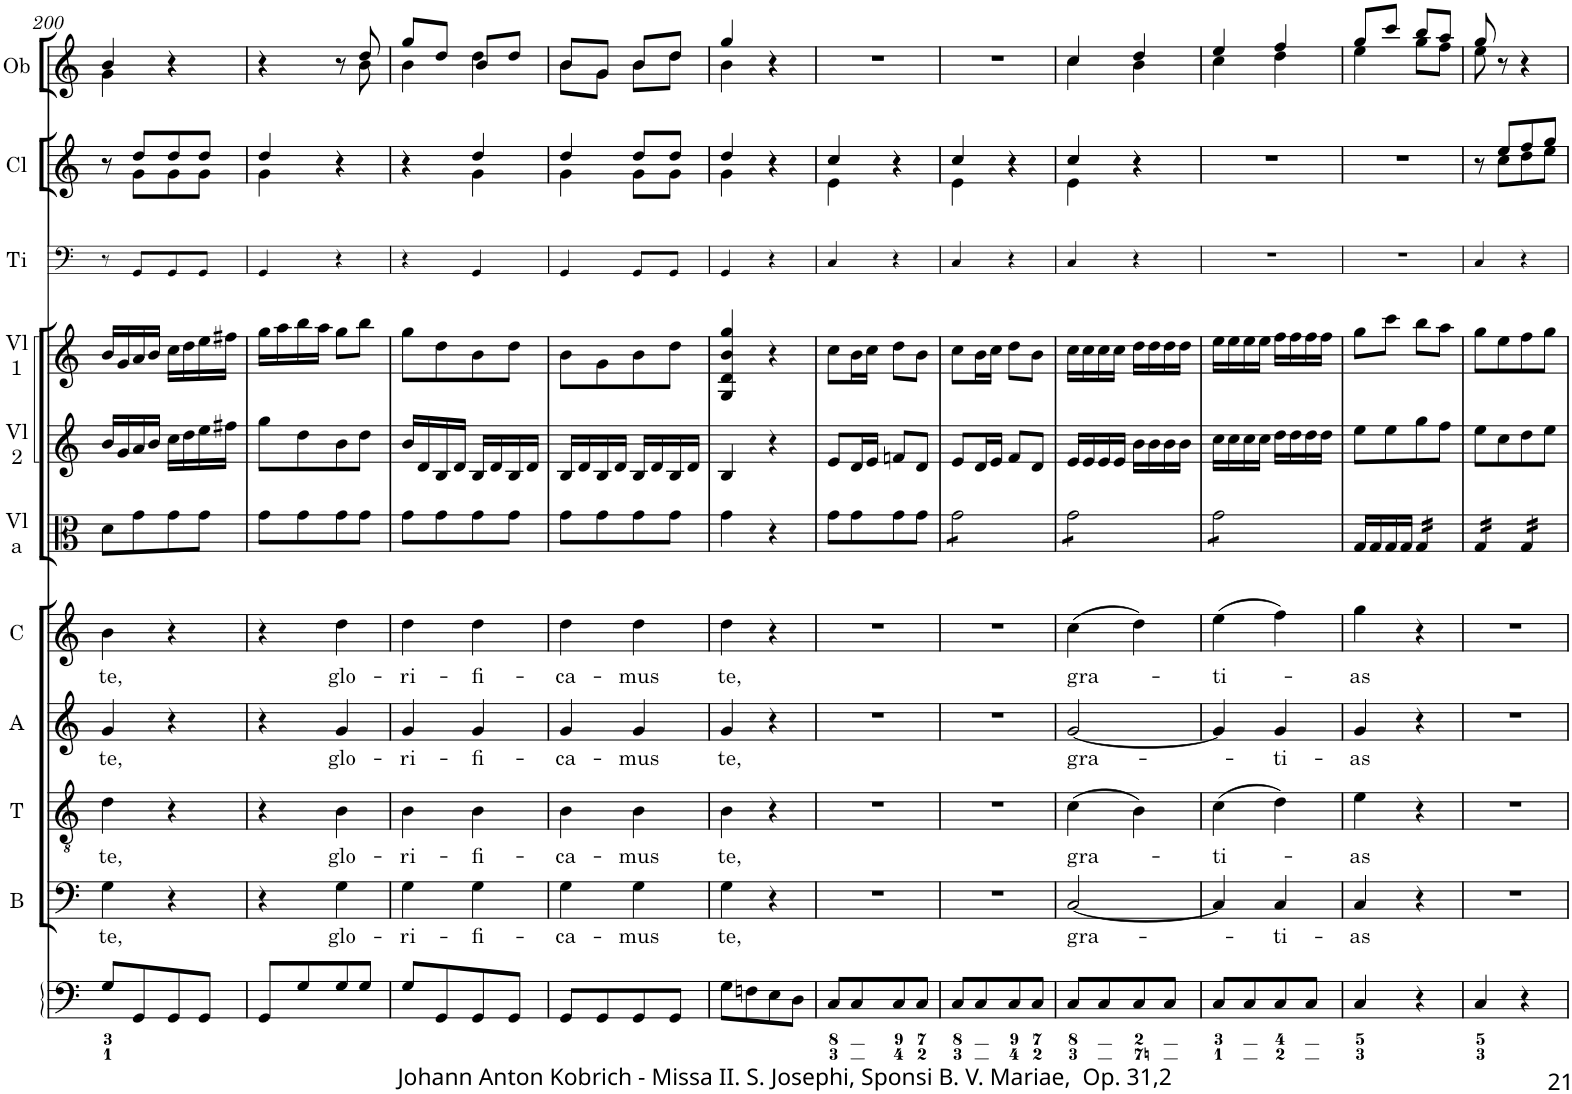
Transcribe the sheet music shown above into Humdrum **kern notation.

**kern	**kern	**text	**kern	**text	**kern	**text	**kern	**text	**kern	**kern	**kern	**kern	**kern	**kern
*part11	*part10	*part10	*part9	*part9	*part8	*part8	*part7	*part7	*part6	*part5	*part4	*part3	*part2	*part1
*staff11	*staff10	*staff10	*staff9	*staff9	*staff8	*staff8	*staff7	*staff7	*staff6	*staff5	*staff4	*staff3	*staff2	*staff1
*I"Violoncello &amp; Organo	*I"Basso	*	*I"Tenore	*	*I"Alto	*	*I"Canto	*	*I"Viola	*I"Violino 2	*I"Violino 1	*I"Timpano	*I"Corni / Clarini	*I"Oboi
*	*I'B	*	*I'T	*	*I'A	*	*I'C	*	*I'Vl a	*I'Vl 2	*I'Vl 1	*I'Ti	*I'Cl	*I'Ob
!!LO:PB:g=z
*clefF4	*clefF4	*	*clefGv2	*	*clefG2	*	*clefG2	*	*clefC3	*clefG2	*clefG2	*clefF4	*clefG2	*clefG2
*	*	*	*	*	*	*	*	*	*	*	*	*	*Trd1c2	*
*k[]	*k[]	*	*k[]	*	*k[]	*	*k[]	*	*k[]	*k[]	*k[]	*k[]	*k[]	*k[]
*M2/4	*M2/4	*	*M2/4	*	*M2/4	*	*M2/4	*	*M2/4	*M2/4	*M2/4	*M2/4	*M2/4	*M2/4
=200	=200	=200	=200	=200	=200	=200	=200	=200	=200	=200	=200	=200	=200	=200
!	!	!LO:LY:b	!	!LO:LY:b	!	!LO:LY:b	!	!LO:LY:b	!	!	!	!	!	!
*	*	*	*	*	*	*	*	*	*	*	*	*	*^	*^
8G/L	4G\	te,	4d\	te,	4g/	te,	4b\	te,	8d\L	16b/LL	16b/LL	8r	8r	8r	4b/	4g\
.	.	.	.	.	.	.	.	.	.	16g/	16g/	.	.	.	.	.
8GG/	.	.	.	.	.	.	.	.	8g\	16a/	16a/	8GG/L	8dd/L	8g\L	.	.
.	.	.	.	.	.	.	.	.	.	16b/JJ	16b/JJ	.	.	.	.	.
8GG/	4r	.	4r	.	4r	.	4r	.	8g\	16cc\LL	16cc\LL	8GG/	8dd/	8g\	4r	4r
.	.	.	.	.	.	.	.	.	.	16dd\	16dd\	.	.	.	.	.
8GG/J	.	.	.	.	.	.	.	.	8g\J	16ee\	16ee\	8GG/J	8dd/J	8g\J	.	.
.	.	.	.	.	.	.	.	.	.	16ff#X\JJ	16ff#X\JJ	.	.	.	.	.
=201	=201	=201	=201	=201	=201	=201	=201	=201	=201	=201	=201	=201	=201	=201	=201	=201
8GG/L	4r	.	4r	.	4r	.	4r	.	8g\L	8gg\L	16gg\LL	4GG/	4dd/	4g\	4r	4r
.	.	.	.	.	.	.	.	.	.	.	16aa\	.	.	.	.	.
8G/	.	.	.	.	.	.	.	.	8g\	8dd\	16bb\	.	.	.	.	.
.	.	.	.	.	.	.	.	.	.	.	16aa\JJ	.	.	.	.	.
!	!	!LO:LY:b	!	!LO:LY:b	!	!LO:LY:b	!	!LO:LY:b	!	!	!	!	!	!	!	!
8G/	4G\	glo-	4B\	glo-	4g/	glo-	4dd\	glo-	8g\	8b\	8gg\L	4r	4r	4r	8r	8r
8G/J	.	.	.	.	.	.	.	.	8g\J	8dd\J	8bb\J	.	.	.	8dd/	8b\
=202	=202	=202	=202	=202	=202	=202	=202	=202	=202	=202	=202	=202	=202	=202	=202	=202
!	!	!LO:LY:b	!	!LO:LY:b	!	!LO:LY:b	!	!LO:LY:b	!	!	!	!	!	!	!	!
8G/L	4G\	-ri-	4B\	-ri-	4g/	-ri-	4dd\	-ri-	8g\L	16b/LL	8gg\L	4r	4r	4r	8gg/L	4b\
.	.	.	.	.	.	.	.	.	.	16d/	.	.	.	.	.	.
8GG/	.	.	.	.	.	.	.	.	8g\	16B/	8dd\	.	.	.	8dd/J	.
.	.	.	.	.	.	.	.	.	.	16d/JJ	.	.	.	.	.	.
!	!	!LO:LY:b	!	!LO:LY:b	!	!LO:LY:b	!	!LO:LY:b	!	!	!	!	!	!	!	!
8GG/	4G\	-fi-	4B\	-fi-	4g/	-fi-	4dd\	-fi-	8g\	16B/LL	8b\	4GG/	4dd/	4g\	8b/L	4dd\
.	.	.	.	.	.	.	.	.	.	16d/	.	.	.	.	.	.
8GG/J	.	.	.	.	.	.	.	.	8g\J	16B/	8dd\J	.	.	.	8dd/J	.
.	.	.	.	.	.	.	.	.	.	16d/JJ	.	.	.	.	.	.
=203	=203	=203	=203	=203	=203	=203	=203	=203	=203	=203	=203	=203	=203	=203	=203	=203
!	!	!LO:LY:b	!	!LO:LY:b	!	!LO:LY:b	!	!LO:LY:b	!	!	!	!	!	!	!	!
8GG/L	4G\	-ca-	4B\	-ca-	4g/	-ca-	4dd\	-ca-	8g\L	16B/LL	8b\L	4GG/	4dd/	4g\	8b/L	8b\L
.	.	.	.	.	.	.	.	.	.	16d/	.	.	.	.	.	.
8GG/	.	.	.	.	.	.	.	.	8g\	16B/	8g\	.	.	.	8g/J	8g\J
.	.	.	.	.	.	.	.	.	.	16d/JJ	.	.	.	.	.	.
!	!	!LO:LY:b	!	!LO:LY:b	!	!LO:LY:b	!	!LO:LY:b	!	!	!	!	!	!	!	!
8GG/	4G\	-mus	4B\	-mus	4g/	-mus	4dd\	-mus	8g\	16B/LL	8b\	8GG/L	8dd/L	8g\L	8b/L	8b\L
.	.	.	.	.	.	.	.	.	.	16d/	.	.	.	.	.	.
8GG/J	.	.	.	.	.	.	.	.	8g\J	16B/	8dd\J	8GG/J	8dd/J	8g\J	8dd/J	8dd\J
.	.	.	.	.	.	.	.	.	.	16d/JJ	.	.	.	.	.	.
=204	=204	=204	=204	=204	=204	=204	=204	=204	=204	=204	=204	=204	=204	=204	=204	=204
!	!	!LO:LY:b	!	!LO:LY:b	!	!LO:LY:b	!	!LO:LY:b	!	!	!	!	!	!	!	!
8G\L	4G\	te,	4B\	te,	4g/	te,	4dd\	te,	4g\	4B/	4G/ 4d/ 4b/ 4gg/	4GG/	4dd/	4g\	4gg/	4b\
8Fn\	.	.	.	.	.	.	.	.	.	.	.	.	.	.	.	.
8E\	4r	.	4r	.	4r	.	4r	.	4r	4r	4r	4r	4r	4r	4r	4r
8D\J	.	.	.	.	.	.	.	.	.	.	.	.	.	.	.	.
=205	=205	=205	=205	=205	=205	=205	=205	=205	=205	=205	=205	=205	=205	=205	=205	=205
8C/L	2r	.	2r	.	2r	.	2r	.	8g\L	8e/L	8cc\L	4C/	4cc/	4e\	2r	2r
8C/	.	.	.	.	.	.	.	.	8g\	16d/L	16b\L	.	.	.	.	.
.	.	.	.	.	.	.	.	.	.	16e/JJ	16cc\JJ	.	.	.	.	.
8C/	.	.	.	.	.	.	.	.	8g\	8fn/L	8dd\L	4r	4r	4r	.	.
8C/J	.	.	.	.	.	.	.	.	8g\J	8d/J	8b\J	.	.	.	.	.
=206	=206	=206	=206	=206	=206	=206	=206	=206	=206	=206	=206	=206	=206	=206	=206	=206
*	*	*	*	*	*	*	*	*	*tremolo	*	*	*	*	*	*	*
8C/L	2r	.	2r	.	2r	.	2r	.	8g\L	8e/L	8cc\L	4C/	4cc/	4e\	2r	2r
8C/	.	.	.	.	.	.	.	.	8g\	16d/L	16b\L	.	.	.	.	.
.	.	.	.	.	.	.	.	.	.	16e/JJ	16cc\JJ	.	.	.	.	.
8C/	.	.	.	.	.	.	.	.	8g\	8f/L	8dd\L	4r	4r	4r	.	.
8C/J	.	.	.	.	.	.	.	.	8g\J	8d/J	8b\J	.	.	.	.	.
=207	=207	=207	=207	=207	=207	=207	=207	=207	=207	=207	=207	=207	=207	=207	=207	=207
!	!	!LO:LY:b	!	!LO:LY:b	!	!LO:LY:b	!	!LO:LY:b	!	!	!	!	!	!	!	!
8C/L	[2C/	gra-	(4c\	gra-	[2g/	gra-	(4cc\	gra-	8g\L	16e/LL	16cc\LL	4C/	4cc/	4e\	4cc/	4cc\
.	.	.	.	.	.	.	.	.	.	16e/	16cc\	.	.	.	.	.
8C/	.	.	.	.	.	.	.	.	8g\	16e/	16cc\	.	.	.	.	.
.	.	.	.	.	.	.	.	.	.	16e/JJ	16cc\JJ	.	.	.	.	.
8C/	.	.	4B\)	.	.	.	4dd\)	.	8g\	16b\LL	16dd\LL	4r	4r	4r	4dd/	4b\
.	.	.	.	.	.	.	.	.	.	16b\	16dd\	.	.	.	.	.
8C/J	.	.	.	.	.	.	.	.	8g\J	16b\	16dd\	.	.	.	.	.
.	.	.	.	.	.	.	.	.	.	16b\JJ	16dd\JJ	.	.	.	.	.
=208	=208	=208	=208	=208	=208	=208	=208	=208	=208	=208	=208	=208	=208	=208	=208	=208
!	!	!	!	!LO:LY:b	!	!	!	!LO:LY:b	!	!	!	!	!	!	!	!
8C/L	4C/]	.	(4c\	-ti-	4g/]	.	(4ee\	-ti-	8g\L	16cc\LL	16ee\LL	2r	2r	2r	4ee/	4cc\
.	.	.	.	.	.	.	.	.	.	16cc\	16ee\	.	.	.	.	.
8C/	.	.	.	.	.	.	.	.	8g\	16cc\	16ee\	.	.	.	.	.
.	.	.	.	.	.	.	.	.	.	16cc\JJ	16ee\JJ	.	.	.	.	.
!	!	!LO:LY:b	!	!	!	!LO:LY:b	!	!	!	!	!	!	!	!	!	!
8C/	4C/	-ti-	4d\)	.	4g/	-ti-	4ff\)	.	8g\	16dd\LL	16ff\LL	.	.	.	4ff/	4dd\
.	.	.	.	.	.	.	.	.	.	16dd\	16ff\	.	.	.	.	.
8C/J	.	.	.	.	.	.	.	.	8g\J	16dd\	16ff\	.	.	.	.	.
*	*	*	*	*	*	*	*	*	*Xtremolo	*	*	*	*	*	*	*
.	.	.	.	.	.	.	.	.	.	16dd\JJ	16ff\JJ	.	.	.	.	.
=209	=209	=209	=209	=209	=209	=209	=209	=209	=209	=209	=209	=209	=209	=209	=209	=209
!	!	!LO:LY:b	!	!LO:LY:b	!	!LO:LY:b	!	!LO:LY:b	!	!	!	!	!	!	!	!
4C/	4C/	-as	4e\	-as	4g/	-as	4gg\	-as	16G/LL	8ee\L	8gg\L	2r	2r	2r	8gg/L	4ee\
.	.	.	.	.	.	.	.	.	16G/	.	.	.	.	.	.	.
.	.	.	.	.	.	.	.	.	16G/	8ee\	8ccc\J	.	.	.	8ccc/J	.
.	.	.	.	.	.	.	.	.	16G/JJ	.	.	.	.	.	.	.
*	*	*	*	*	*	*	*	*	*tremolo	*	*	*	*	*	*	*
4r	4r	.	4r	.	4r	.	4r	.	16G/LL	8gg\	8bb\L	.	.	.	8bb/L	8gg\L
.	.	.	.	.	.	.	.	.	16G/	.	.	.	.	.	.	.
.	.	.	.	.	.	.	.	.	16G/	8ff\J	8aa\J	.	.	.	8aa/J	8ff\J
.	.	.	.	.	.	.	.	.	16G/JJ	.	.	.	.	.	.	.
=210	=210	=210	=210	=210	=210	=210	=210	=210	=210	=210	=210	=210	=210	=210	=210	=210
4C/	2r	.	2r	.	2r	.	2r	.	16G/LL	8ee\L	8gg\L	4C/	8r	8r	8gg/	8ee\
.	.	.	.	.	.	.	.	.	16G/	.	.	.	.	.	.	.
.	.	.	.	.	.	.	.	.	16G/	8cc\	8ee\	.	8ee/L	8cc\L	8r	8r
.	.	.	.	.	.	.	.	.	16G/JJ	.	.	.	.	.	.	.
4r	.	.	.	.	.	.	.	.	16G/LL	8dd\	8ff\	4r	8ff/	8dd\	4r	4r
.	.	.	.	.	.	.	.	.	16G/	.	.	.	.	.	.	.
.	.	.	.	.	.	.	.	.	16G/	8ee\J	8gg\J	.	8gg/J	8ee\J	.	.
.	.	.	.	.	.	.	.	.	16G/JJ	.	.	.	.	.	.	.
*	*	*	*	*	*	*	*	*	*Xtremolo	*	*	*	*	*	*	*
*	*	*	*	*	*	*	*	*	*	*	*	*	*v	*v	*	*
*	*	*	*	*	*	*	*	*	*	*	*	*	*	*v	*v
=	=	=	=	=	=	=	=	=	=	=	=	=	=	=
*-	*-	*-	*-	*-	*-	*-	*-	*-	*-	*-	*-	*-	*-	*-
